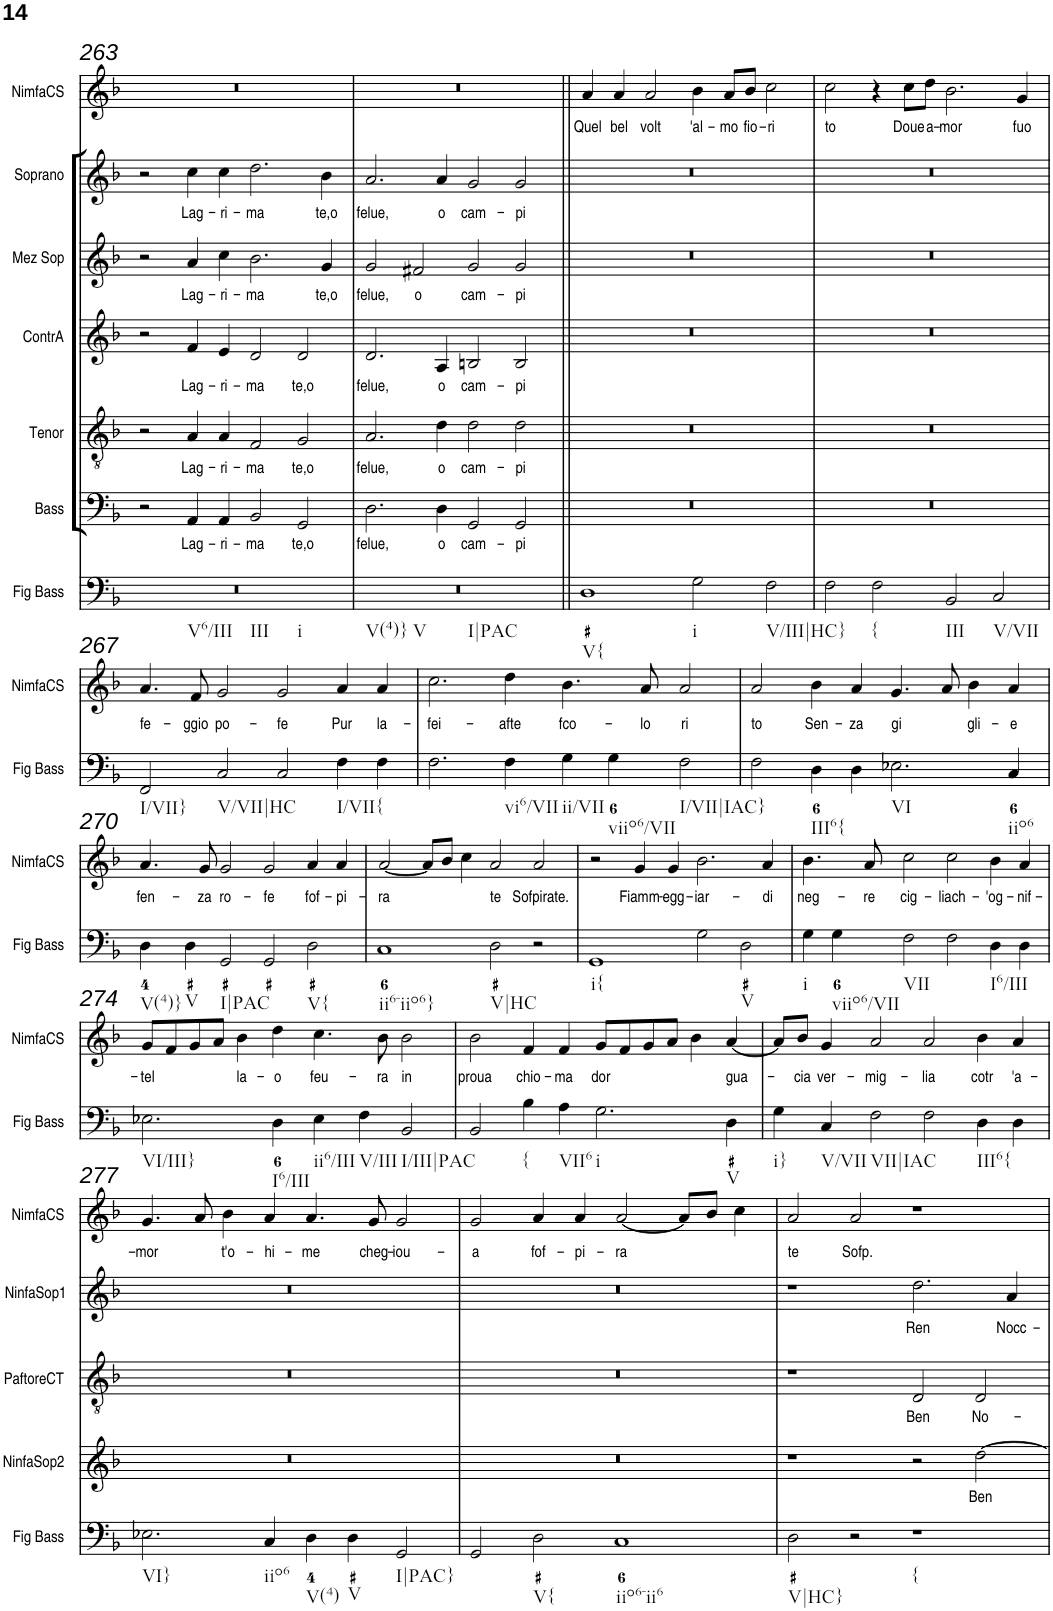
**kern	**kern	**text	**kern	**text	**kern	**text	**kern	**text	**kern	**text	**kern	**text	**kern	**text	**kern	**text	**kern	**text
*part10	*part9	*part9	*part8	*part8	*part7	*part7	*part6	*part6	*part5	*part5	*part4	*part4	*part3	*part3	*part2	*part2	*part1	*part1
*staff10	*staff9	*staff9	*staff8	*staff8	*staff7	*staff7	*staff6	*staff6	*staff5	*staff5	*staff4	*staff4	*staff3	*staff3	*staff2	*staff2	*staff1	*staff1
*I"Fig Bass	*I"NinfaSop2	*	*I"Paftore del Coro	*	*I"Bass	*	*I"Tenor	*	*I"ContrA	*	*I"Mez Sop	*	*I"Soprano	*	*I"NinfaSop1	*	*I"Nimfa del Coro	*
*I'Fig Bass	*I'NinfaSop2	*	*	*	*I'Bass	*	*I'Tenor	*	*I'ContrA	*	*I'Mez Sop	*	*I'Soprano	*	*I'NinfaSop1	*	*	*
!!LO:PB:g=z
*clefF4	*clefG2	*	*clefGv2	*	*clefF4	*	*clefGv2	*	*clefG2	*	*clefG2	*	*clefG2	*	*clefG2	*	*clefG2	*
*k[b-]	*k[b-]	*	*k[b-]	*	*k[b-]	*	*k[b-]	*	*k[b-]	*	*k[b-]	*	*k[b-]	*	*k[b-]	*	*k[b-]	*
*M4/2	*M4/2	*	*M4/2	*	*M4/2	*	*M4/2	*	*M4/2	*	*M4/2	*	*M4/2	*	*M4/2	*	*M4/2	*
=263	=263	=263	=263	=263	=263	=263	=263	=263	=263	=263	=263	=263	=263	=263	=263	=263	=263	=263
!LO:TX:b:t=V6/III	!	!	!	!	!	!	!	!	!	!	!	!	!	!	!	!	!	!
!LO:TX:b:t=III	!	!	!	!	!	!	!	!	!	!	!	!	!	!	!	!	!	!
!LO:TX:b:t=i	!	!	!	!	!	!	!	!	!	!	!	!	!	!	!	!	!	!
0r	0r	.	0r	.	2r	.	2r	.	2r	.	2r	.	2r	.	0r	.	0r	.
!	!	!	!	!	!	!LO:LY:b	!	!LO:LY:b	!	!LO:LY:b	!	!LO:LY:b	!	!LO:LY:b	!	!	!	!
.	.	.	.	.	4AA/	Lag-	4A/	Lag-	4f/	Lag-	4a/	Lag-	4cc\	Lag-	.	.	.	.
!	!	!	!	!	!	!LO:LY:b	!	!LO:LY:b	!	!LO:LY:b	!	!LO:LY:b	!	!LO:LY:b	!	!	!	!
.	.	.	.	.	4AA/	-ri-	4A/	-ri-	4e/	-ri-	4cc\	-ri-	4cc\	-ri-	.	.	.	.
!	!	!	!	!	!	!LO:LY:b	!	!LO:LY:b	!	!LO:LY:b	!	!LO:LY:b	!	!LO:LY:b	!	!	!	!
.	.	.	.	.	2BB-/	-ma	2F/	-ma	2d/	-ma	2.b-\	-ma	2.dd\	-ma	.	.	.	.
!	!	!	!	!	!	!LO:LY:b	!	!LO:LY:b	!	!LO:LY:b	!	!	!	!	!	!	!	!
.	.	.	.	.	2GG/	te,o	2G/	te,o	2d/	te,o	.	.	.	.	.	.	.	.
!	!	!	!	!	!	!	!	!	!	!	!	!LO:LY:b	!	!LO:LY:b	!	!	!	!
.	.	.	.	.	.	.	.	.	.	.	4g/	te,o	4b-\	te,o	.	.	.	.
=264	=264	=264	=264	=264	=264	=264	=264	=264	=264	=264	=264	=264	=264	=264	=264	=264	=264	=264
!LO:TX:b:t=V(4)}	!	!	!	!	!	!	!	!	!	!	!	!	!	!	!	!	!	!
!LO:TX:b:t=V	!	!	!	!	!	!	!	!	!	!	!	!	!	!	!	!	!	!
!LO:TX:b:t=I|PAC	!	!	!	!	!	!	!	!	!	!	!	!	!	!	!	!	!	!
!	!	!	!	!	!	!LO:LY:b	!	!LO:LY:b	!	!LO:LY:b	!	!LO:LY:b	!	!LO:LY:b	!	!	!	!
0r	0r	.	0r	.	2.D\	felue,	2.A/	felue,	2.d/	felue,	2g/	felue,	2.a/	felue,	0r	.	0r	.
!	!	!	!	!	!	!	!	!	!	!	!	!LO:LY:b	!	!	!	!	!	!
.	.	.	.	.	.	.	.	.	.	.	2f#X/	o	.	.	.	.	.	.
!	!	!	!	!	!	!LO:LY:b	!	!LO:LY:b	!	!LO:LY:b	!	!	!	!LO:LY:b	!	!	!	!
.	.	.	.	.	4D\	o	4d\	o	4A/	o	.	.	4a/	o	.	.	.	.
!	!	!	!	!	!	!LO:LY:b	!	!LO:LY:b	!	!LO:LY:b	!	!LO:LY:b	!	!LO:LY:b	!	!	!	!
.	.	.	.	.	2GG/	cam-	2d\	cam-	2Bn/	cam-	2g/	cam-	2g/	cam-	.	.	.	.
!	!	!	!	!	!	!LO:LY:b	!	!LO:LY:b	!	!LO:LY:b	!	!LO:LY:b	!	!LO:LY:b	!	!	!	!
.	.	.	.	.	2GG/	-pi	2d\	-pi	2B/	-pi	2g/	-pi	2g/	-pi	.	.	.	.
=265||	=265||	=265||	=265||	=265||	=265||	=265||	=265||	=265||	=265||	=265||	=265||	=265||	=265||	=265||	=265||	=265||	=265||	=265||
!LO:TX:b:t=V{	!	!	!	!	!	!	!	!	!	!	!	!	!	!	!	!	!	!
!	!	!	!	!	!	!	!	!	!	!	!	!	!	!	!	!	!	!LO:LY:b
1D	0r	.	0r	.	0r	.	0r	.	0r	.	0r	.	0r	.	0r	.	4a/	Quel
!	!	!	!	!	!	!	!	!	!	!	!	!	!	!	!	!	!	!LO:LY:b
.	.	.	.	.	.	.	.	.	.	.	.	.	.	.	.	.	4a/	bel
!	!	!	!	!	!	!	!	!	!	!	!	!	!	!	!	!	!	!LO:LY:b
.	.	.	.	.	.	.	.	.	.	.	.	.	.	.	.	.	2a/	volt
!LO:TX:b:t=i	!	!	!	!	!	!	!	!	!	!	!	!	!	!	!	!	!	!
!	!	!	!	!	!	!	!	!	!	!	!	!	!	!	!	!	!	!LO:LY:b
2G\	.	.	.	.	.	.	.	.	.	.	.	.	.	.	.	.	4b-\	'al-
!	!	!	!	!	!	!	!	!	!	!	!	!	!	!	!	!	!	!LO:LY:b
.	.	.	.	.	.	.	.	.	.	.	.	.	.	.	.	.	8a/L	-mo
!	!	!	!	!	!	!	!	!	!	!	!	!	!	!	!	!	!	!LO:LY:b
.	.	.	.	.	.	.	.	.	.	.	.	.	.	.	.	.	8b-/J	fio-
!LO:TX:b:t=V/III|HC}	!	!	!	!	!	!	!	!	!	!	!	!	!	!	!	!	!	!
!	!	!	!	!	!	!	!	!	!	!	!	!	!	!	!	!	!	!LO:LY:b
2F\	.	.	.	.	.	.	.	.	.	.	.	.	.	.	.	.	2cc\	-ri
=266	=266	=266	=266	=266	=266	=266	=266	=266	=266	=266	=266	=266	=266	=266	=266	=266	=266	=266
!	!	!	!	!	!	!	!	!	!	!	!	!	!	!	!	!	!	!LO:LY:b
2F\	0r	.	0r	.	0r	.	0r	.	0r	.	0r	.	0r	.	0r	.	2cc\	to
!LO:TX:b:t={	!	!	!	!	!	!	!	!	!	!	!	!	!	!	!	!	!	!
2F\	.	.	.	.	.	.	.	.	.	.	.	.	.	.	.	.	4r	.
!	!	!	!	!	!	!	!	!	!	!	!	!	!	!	!	!	!	!LO:LY:b
.	.	.	.	.	.	.	.	.	.	.	.	.	.	.	.	.	8cc\L	Doue
!	!	!	!	!	!	!	!	!	!	!	!	!	!	!	!	!	!	!LO:LY:b
.	.	.	.	.	.	.	.	.	.	.	.	.	.	.	.	.	8dd\J	a-
!LO:TX:b:t=III	!	!	!	!	!	!	!	!	!	!	!	!	!	!	!	!	!	!
!	!	!	!	!	!	!	!	!	!	!	!	!	!	!	!	!	!	!LO:LY:b
2BB-/	.	.	.	.	.	.	.	.	.	.	.	.	.	.	.	.	2.b-\	-mor
!LO:TX:b:t=V/VII	!	!	!	!	!	!	!	!	!	!	!	!	!	!	!	!	!	!
2C/	.	.	.	.	.	.	.	.	.	.	.	.	.	.	.	.	.	.
!	!	!	!	!	!	!	!	!	!	!	!	!	!	!	!	!	!	!LO:LY:b
.	.	.	.	.	.	.	.	.	.	.	.	.	.	.	.	.	4g/	fuo
!!LO:LB:g=z
=267	=267	=267	=267	=267	=267	=267	=267	=267	=267	=267	=267	=267	=267	=267	=267	=267	=267	=267
!LO:TX:b:t=I/VII}	!	!	!	!	!	!	!	!	!	!	!	!	!	!	!	!	!	!
!	!	!	!	!	!	!	!	!	!	!	!	!	!	!	!	!	!	!LO:LY:b
2FF/	0r	.	0r	.	0r	.	0r	.	0r	.	0r	.	0r	.	0r	.	4.a/	fe-
!	!	!	!	!	!	!	!	!	!	!	!	!	!	!	!	!	!	!LO:LY:b
.	.	.	.	.	.	.	.	.	.	.	.	.	.	.	.	.	8f/	-ggio
!LO:TX:b:t=V/VII|HC	!	!	!	!	!	!	!	!	!	!	!	!	!	!	!	!	!	!
!	!	!	!	!	!	!	!	!	!	!	!	!	!	!	!	!	!	!LO:LY:b
2C/	.	.	.	.	.	.	.	.	.	.	.	.	.	.	.	.	2g/	po-
!	!	!	!	!	!	!	!	!	!	!	!	!	!	!	!	!	!	!LO:LY:b
2C/	.	.	.	.	.	.	.	.	.	.	.	.	.	.	.	.	2g/	-fe
!LO:TX:b:t=I/VII{	!	!	!	!	!	!	!	!	!	!	!	!	!	!	!	!	!	!
!	!	!	!	!	!	!	!	!	!	!	!	!	!	!	!	!	!	!LO:LY:b
4F\	.	.	.	.	.	.	.	.	.	.	.	.	.	.	.	.	4a/	Pur
!	!	!	!	!	!	!	!	!	!	!	!	!	!	!	!	!	!	!LO:LY:b
4F\	.	.	.	.	.	.	.	.	.	.	.	.	.	.	.	.	4a/	la-
=268	=268	=268	=268	=268	=268	=268	=268	=268	=268	=268	=268	=268	=268	=268	=268	=268	=268	=268
!	!	!	!	!	!	!	!	!	!	!	!	!	!	!	!	!	!	!LO:LY:b
2.F\	0r	.	0r	.	0r	.	0r	.	0r	.	0r	.	0r	.	0r	.	2.cc\	-fei-
!LO:TX:b:t=vi6/VII	!	!	!	!	!	!	!	!	!	!	!	!	!	!	!	!	!	!
!	!	!	!	!	!	!	!	!	!	!	!	!	!	!	!	!	!	!LO:LY:b
4F\	.	.	.	.	.	.	.	.	.	.	.	.	.	.	.	.	4dd\	-afte
!LO:TX:b:t=ii/VII	!	!	!	!	!	!	!	!	!	!	!	!	!	!	!	!	!	!
!	!	!	!	!	!	!	!	!	!	!	!	!	!	!	!	!	!	!LO:LY:b
4G\	.	.	.	.	.	.	.	.	.	.	.	.	.	.	.	.	4.b-\	fco-
!LO:TX:b:t=viio6/VII	!	!	!	!	!	!	!	!	!	!	!	!	!	!	!	!	!	!
4G\	.	.	.	.	.	.	.	.	.	.	.	.	.	.	.	.	.	.
!	!	!	!	!	!	!	!	!	!	!	!	!	!	!	!	!	!	!LO:LY:b
.	.	.	.	.	.	.	.	.	.	.	.	.	.	.	.	.	8a/	-lo
!LO:TX:b:t=I/VII|IAC}	!	!	!	!	!	!	!	!	!	!	!	!	!	!	!	!	!	!
!	!	!	!	!	!	!	!	!	!	!	!	!	!	!	!	!	!	!LO:LY:b
2F\	.	.	.	.	.	.	.	.	.	.	.	.	.	.	.	.	2a/	ri
=269	=269	=269	=269	=269	=269	=269	=269	=269	=269	=269	=269	=269	=269	=269	=269	=269	=269	=269
!	!	!	!	!	!	!	!	!	!	!	!	!	!	!	!	!	!	!LO:LY:b
2F\	0r	.	0r	.	0r	.	0r	.	0r	.	0r	.	0r	.	0r	.	2a/	to
!LO:TX:b:t=III6{	!	!	!	!	!	!	!	!	!	!	!	!	!	!	!	!	!	!
!	!	!	!	!	!	!	!	!	!	!	!	!	!	!	!	!	!	!LO:LY:b
4D\	.	.	.	.	.	.	.	.	.	.	.	.	.	.	.	.	4b-\	Sen-
!	!	!	!	!	!	!	!	!	!	!	!	!	!	!	!	!	!	!LO:LY:b
4D\	.	.	.	.	.	.	.	.	.	.	.	.	.	.	.	.	4a/	-za
!LO:TX:b:t=VI	!	!	!	!	!	!	!	!	!	!	!	!	!	!	!	!	!	!
!	!	!	!	!	!	!	!	!	!	!	!	!	!	!	!	!	!	!LO:LY:b
2.E-X\	.	.	.	.	.	.	.	.	.	.	.	.	.	.	.	.	4.g/	gi
.	.	.	.	.	.	.	.	.	.	.	.	.	.	.	.	.	8a/	.
!	!	!	!	!	!	!	!	!	!	!	!	!	!	!	!	!	!	!LO:LY:b
.	.	.	.	.	.	.	.	.	.	.	.	.	.	.	.	.	4b-\	gli-
!LO:TX:b:t=iio6	!	!	!	!	!	!	!	!	!	!	!	!	!	!	!	!	!	!
!	!	!	!	!	!	!	!	!	!	!	!	!	!	!	!	!	!	!LO:LY:b
4C/	.	.	.	.	.	.	.	.	.	.	.	.	.	.	.	.	4a/	-e
!!LO:LB:g=z
=270	=270	=270	=270	=270	=270	=270	=270	=270	=270	=270	=270	=270	=270	=270	=270	=270	=270	=270
!LO:TX:b:t=V(4)}	!	!	!	!	!	!	!	!	!	!	!	!	!	!	!	!	!	!
!	!	!	!	!	!	!	!	!	!	!	!	!	!	!	!	!	!	!LO:LY:b
4D\	0r	.	0r	.	0r	.	0r	.	0r	.	0r	.	0r	.	0r	.	4.a/	fen-
!LO:TX:b:t=V	!	!	!	!	!	!	!	!	!	!	!	!	!	!	!	!	!	!
4D\	.	.	.	.	.	.	.	.	.	.	.	.	.	.	.	.	.	.
!	!	!	!	!	!	!	!	!	!	!	!	!	!	!	!	!	!	!LO:LY:b
.	.	.	.	.	.	.	.	.	.	.	.	.	.	.	.	.	8g/	-za
!LO:TX:b:t=I|PAC	!	!	!	!	!	!	!	!	!	!	!	!	!	!	!	!	!	!
!	!	!	!	!	!	!	!	!	!	!	!	!	!	!	!	!	!	!LO:LY:b
2GG/	.	.	.	.	.	.	.	.	.	.	.	.	.	.	.	.	2g/	ro-
!	!	!	!	!	!	!	!	!	!	!	!	!	!	!	!	!	!	!LO:LY:b
2GG/	.	.	.	.	.	.	.	.	.	.	.	.	.	.	.	.	2g/	-fe
!LO:TX:b:t=V{	!	!	!	!	!	!	!	!	!	!	!	!	!	!	!	!	!	!
!	!	!	!	!	!	!	!	!	!	!	!	!	!	!	!	!	!	!LO:LY:b
2D\	.	.	.	.	.	.	.	.	.	.	.	.	.	.	.	.	4a/	fof-
!	!	!	!	!	!	!	!	!	!	!	!	!	!	!	!	!	!	!LO:LY:b
.	.	.	.	.	.	.	.	.	.	.	.	.	.	.	.	.	4a/	-pi-
=271	=271	=271	=271	=271	=271	=271	=271	=271	=271	=271	=271	=271	=271	=271	=271	=271	=271	=271
!LO:TX:b:t=ii6-iio6}	!	!	!	!	!	!	!	!	!	!	!	!	!	!	!	!	!	!
!	!	!	!	!	!	!	!	!	!	!	!	!	!	!	!	!	!	!LO:LY:b
1C	0r	.	0r	.	0r	.	0r	.	0r	.	0r	.	0r	.	0r	.	[2a/	-ra
.	.	.	.	.	.	.	.	.	.	.	.	.	.	.	.	.	8a/L]	.
.	.	.	.	.	.	.	.	.	.	.	.	.	.	.	.	.	8b-/J	.
.	.	.	.	.	.	.	.	.	.	.	.	.	.	.	.	.	4cc\	.
!LO:TX:b:t=V|HC	!	!	!	!	!	!	!	!	!	!	!	!	!	!	!	!	!	!
!	!	!	!	!	!	!	!	!	!	!	!	!	!	!	!	!	!	!LO:LY:b
2D\	.	.	.	.	.	.	.	.	.	.	.	.	.	.	.	.	2a/	te
!	!	!	!	!	!	!	!	!	!	!	!	!	!	!	!	!	!	!LO:LY:b
2r	.	.	.	.	.	.	.	.	.	.	.	.	.	.	.	.	2a/	Sofpirate.
=272	=272	=272	=272	=272	=272	=272	=272	=272	=272	=272	=272	=272	=272	=272	=272	=272	=272	=272
!LO:TX:b:t=i{	!	!	!	!	!	!	!	!	!	!	!	!	!	!	!	!	!	!
1GG	0r	.	0r	.	0r	.	0r	.	0r	.	0r	.	0r	.	0r	.	2r	.
!	!	!	!	!	!	!	!	!	!	!	!	!	!	!	!	!	!	!LO:LY:b
.	.	.	.	.	.	.	.	.	.	.	.	.	.	.	.	.	4g/	Fiamm-
!	!	!	!	!	!	!	!	!	!	!	!	!	!	!	!	!	!	!LO:LY:b
.	.	.	.	.	.	.	.	.	.	.	.	.	.	.	.	.	4g/	-egg-
!	!	!	!	!	!	!	!	!	!	!	!	!	!	!	!	!	!	!LO:LY:b
2G\	.	.	.	.	.	.	.	.	.	.	.	.	.	.	.	.	2.b-\	-iar-
!LO:TX:b:t=V	!	!	!	!	!	!	!	!	!	!	!	!	!	!	!	!	!	!
2D\	.	.	.	.	.	.	.	.	.	.	.	.	.	.	.	.	.	.
!	!	!	!	!	!	!	!	!	!	!	!	!	!	!	!	!	!	!LO:LY:b
.	.	.	.	.	.	.	.	.	.	.	.	.	.	.	.	.	4a/	-di
=273	=273	=273	=273	=273	=273	=273	=273	=273	=273	=273	=273	=273	=273	=273	=273	=273	=273	=273
!LO:TX:b:t=i	!	!	!	!	!	!	!	!	!	!	!	!	!	!	!	!	!	!
!	!	!	!	!	!	!	!	!	!	!	!	!	!	!	!	!	!	!LO:LY:b
4G\	0r	.	0r	.	0r	.	0r	.	0r	.	0r	.	0r	.	0r	.	4.b-\	neg-
!LO:TX:b:t=viio6/VII	!	!	!	!	!	!	!	!	!	!	!	!	!	!	!	!	!	!
4G\	.	.	.	.	.	.	.	.	.	.	.	.	.	.	.	.	.	.
!	!	!	!	!	!	!	!	!	!	!	!	!	!	!	!	!	!	!LO:LY:b
.	.	.	.	.	.	.	.	.	.	.	.	.	.	.	.	.	8a/	-re
!LO:TX:b:t=VII	!	!	!	!	!	!	!	!	!	!	!	!	!	!	!	!	!	!
!	!	!	!	!	!	!	!	!	!	!	!	!	!	!	!	!	!	!LO:LY:b
2F\	.	.	.	.	.	.	.	.	.	.	.	.	.	.	.	.	2cc\	cig-
!	!	!	!	!	!	!	!	!	!	!	!	!	!	!	!	!	!	!LO:LY:b
2F\	.	.	.	.	.	.	.	.	.	.	.	.	.	.	.	.	2cc\	-liach-
!LO:TX:b:t=I6/III	!	!	!	!	!	!	!	!	!	!	!	!	!	!	!	!	!	!
!	!	!	!	!	!	!	!	!	!	!	!	!	!	!	!	!	!	!LO:LY:b
4D\	.	.	.	.	.	.	.	.	.	.	.	.	.	.	.	.	4b-\	-'og-
!	!	!	!	!	!	!	!	!	!	!	!	!	!	!	!	!	!	!LO:LY:b
4D\	.	.	.	.	.	.	.	.	.	.	.	.	.	.	.	.	4a/	-nif-
!!LO:LB:g=z
=274	=274	=274	=274	=274	=274	=274	=274	=274	=274	=274	=274	=274	=274	=274	=274	=274	=274	=274
!LO:TX:b:t=VI/III}	!	!	!	!	!	!	!	!	!	!	!	!	!	!	!	!	!	!
!	!	!	!	!	!	!	!	!	!	!	!	!	!	!	!	!	!	!LO:LY:b
2.E-X\	0r	.	0r	.	0r	.	0r	.	0r	.	0r	.	0r	.	0r	.	8g/L	-tel
.	.	.	.	.	.	.	.	.	.	.	.	.	.	.	.	.	8f/	.
.	.	.	.	.	.	.	.	.	.	.	.	.	.	.	.	.	8g/	.
.	.	.	.	.	.	.	.	.	.	.	.	.	.	.	.	.	8a/J	.
!	!	!	!	!	!	!	!	!	!	!	!	!	!	!	!	!	!	!LO:LY:b
.	.	.	.	.	.	.	.	.	.	.	.	.	.	.	.	.	4b-\	la-
!LO:TX:b:t=I6/III	!	!	!	!	!	!	!	!	!	!	!	!	!	!	!	!	!	!
!	!	!	!	!	!	!	!	!	!	!	!	!	!	!	!	!	!	!LO:LY:b
4D\	.	.	.	.	.	.	.	.	.	.	.	.	.	.	.	.	4dd\	-o
!LO:TX:b:t=ii6/III	!	!	!	!	!	!	!	!	!	!	!	!	!	!	!	!	!	!
!	!	!	!	!	!	!	!	!	!	!	!	!	!	!	!	!	!	!LO:LY:b
4E-\	.	.	.	.	.	.	.	.	.	.	.	.	.	.	.	.	4.cc\	feu-
!LO:TX:b:t=V/III	!	!	!	!	!	!	!	!	!	!	!	!	!	!	!	!	!	!
4F\	.	.	.	.	.	.	.	.	.	.	.	.	.	.	.	.	.	.
!	!	!	!	!	!	!	!	!	!	!	!	!	!	!	!	!	!	!LO:LY:b
.	.	.	.	.	.	.	.	.	.	.	.	.	.	.	.	.	8b-\	-ra
!LO:TX:b:t=I/III|PAC	!	!	!	!	!	!	!	!	!	!	!	!	!	!	!	!	!	!
!	!	!	!	!	!	!	!	!	!	!	!	!	!	!	!	!	!	!LO:LY:b
2BB-/	.	.	.	.	.	.	.	.	.	.	.	.	.	.	.	.	2b-\	in
=275	=275	=275	=275	=275	=275	=275	=275	=275	=275	=275	=275	=275	=275	=275	=275	=275	=275	=275
!	!	!	!	!	!	!	!	!	!	!	!	!	!	!	!	!	!	!LO:LY:b
2BB-/	0r	.	0r	.	0r	.	0r	.	0r	.	0r	.	0r	.	0r	.	2b-\	proua
!LO:TX:b:t={	!	!	!	!	!	!	!	!	!	!	!	!	!	!	!	!	!	!
!	!	!	!	!	!	!	!	!	!	!	!	!	!	!	!	!	!	!LO:LY:b
4B-\	.	.	.	.	.	.	.	.	.	.	.	.	.	.	.	.	4f/	chio-
!LO:TX:b:t=VII6	!	!	!	!	!	!	!	!	!	!	!	!	!	!	!	!	!	!
!	!	!	!	!	!	!	!	!	!	!	!	!	!	!	!	!	!	!LO:LY:b
4A\	.	.	.	.	.	.	.	.	.	.	.	.	.	.	.	.	4f/	-ma
!LO:TX:b:t=i	!	!	!	!	!	!	!	!	!	!	!	!	!	!	!	!	!	!
!	!	!	!	!	!	!	!	!	!	!	!	!	!	!	!	!	!	!LO:LY:b
2.G\	.	.	.	.	.	.	.	.	.	.	.	.	.	.	.	.	8g/L	dor
.	.	.	.	.	.	.	.	.	.	.	.	.	.	.	.	.	8f/	.
.	.	.	.	.	.	.	.	.	.	.	.	.	.	.	.	.	8g/	.
.	.	.	.	.	.	.	.	.	.	.	.	.	.	.	.	.	8a/J	.
.	.	.	.	.	.	.	.	.	.	.	.	.	.	.	.	.	4b-\	.
!LO:TX:b:t=V	!	!	!	!	!	!	!	!	!	!	!	!	!	!	!	!	!	!
!	!	!	!	!	!	!	!	!	!	!	!	!	!	!	!	!	!	!LO:LY:b
4D\	.	.	.	.	.	.	.	.	.	.	.	.	.	.	.	.	[4a/	gua-
=276	=276	=276	=276	=276	=276	=276	=276	=276	=276	=276	=276	=276	=276	=276	=276	=276	=276	=276
!LO:TX:b:t=i}	!	!	!	!	!	!	!	!	!	!	!	!	!	!	!	!	!	!
4G\	0r	.	0r	.	0r	.	0r	.	0r	.	0r	.	0r	.	0r	.	8a/L]	.
!	!	!	!	!	!	!	!	!	!	!	!	!	!	!	!	!	!	!LO:LY:b
.	.	.	.	.	.	.	.	.	.	.	.	.	.	.	.	.	8b-/J	-cia
!LO:TX:b:t=V/VII	!	!	!	!	!	!	!	!	!	!	!	!	!	!	!	!	!	!
!	!	!	!	!	!	!	!	!	!	!	!	!	!	!	!	!	!	!LO:LY:b
4C/	.	.	.	.	.	.	.	.	.	.	.	.	.	.	.	.	4g/	ver-
!LO:TX:b:t=VII|IAC	!	!	!	!	!	!	!	!	!	!	!	!	!	!	!	!	!	!
!	!	!	!	!	!	!	!	!	!	!	!	!	!	!	!	!	!	!LO:LY:b
2F\	.	.	.	.	.	.	.	.	.	.	.	.	.	.	.	.	2a/	-mig-
!	!	!	!	!	!	!	!	!	!	!	!	!	!	!	!	!	!	!LO:LY:b
2F\	.	.	.	.	.	.	.	.	.	.	.	.	.	.	.	.	2a/	-lia
!LO:TX:b:t=III6{	!	!	!	!	!	!	!	!	!	!	!	!	!	!	!	!	!	!
!	!	!	!	!	!	!	!	!	!	!	!	!	!	!	!	!	!	!LO:LY:b
4D\	.	.	.	.	.	.	.	.	.	.	.	.	.	.	.	.	4b-\	cotr
!	!	!	!	!	!	!	!	!	!	!	!	!	!	!	!	!	!	!LO:LY:b
4D\	.	.	.	.	.	.	.	.	.	.	.	.	.	.	.	.	4a/	'a-
!!LO:LB:g=z
=277	=277	=277	=277	=277	=277	=277	=277	=277	=277	=277	=277	=277	=277	=277	=277	=277	=277	=277
!LO:TX:b:t=VI}	!	!	!	!	!	!	!	!	!	!	!	!	!	!	!	!	!	!
!	!	!	!	!	!	!	!	!	!	!	!	!	!	!	!	!	!	!LO:LY:b
2.E-X\	0r	.	0r	.	0r	.	0r	.	0r	.	0r	.	0r	.	0r	.	4.g/	-mor
.	.	.	.	.	.	.	.	.	.	.	.	.	.	.	.	.	8a/	.
!	!	!	!	!	!	!	!	!	!	!	!	!	!	!	!	!	!	!LO:LY:b
.	.	.	.	.	.	.	.	.	.	.	.	.	.	.	.	.	4b-\	t'o-
!LO:TX:b:t=iio6	!	!	!	!	!	!	!	!	!	!	!	!	!	!	!	!	!	!
!	!	!	!	!	!	!	!	!	!	!	!	!	!	!	!	!	!	!LO:LY:b
4C/	.	.	.	.	.	.	.	.	.	.	.	.	.	.	.	.	4a/	-hi-
!LO:TX:b:t=V(4)	!	!	!	!	!	!	!	!	!	!	!	!	!	!	!	!	!	!
!	!	!	!	!	!	!	!	!	!	!	!	!	!	!	!	!	!	!LO:LY:b
4D\	.	.	.	.	.	.	.	.	.	.	.	.	.	.	.	.	4.a/	-me
!LO:TX:b:t=V	!	!	!	!	!	!	!	!	!	!	!	!	!	!	!	!	!	!
4D\	.	.	.	.	.	.	.	.	.	.	.	.	.	.	.	.	.	.
!	!	!	!	!	!	!	!	!	!	!	!	!	!	!	!	!	!	!LO:LY:b
.	.	.	.	.	.	.	.	.	.	.	.	.	.	.	.	.	8g/	cheg-
!LO:TX:b:t=I|PAC}	!	!	!	!	!	!	!	!	!	!	!	!	!	!	!	!	!	!
!	!	!	!	!	!	!	!	!	!	!	!	!	!	!	!	!	!	!LO:LY:b
2GG/	.	.	.	.	.	.	.	.	.	.	.	.	.	.	.	.	2g/	-iou-
=278	=278	=278	=278	=278	=278	=278	=278	=278	=278	=278	=278	=278	=278	=278	=278	=278	=278	=278
!	!	!	!	!	!	!	!	!	!	!	!	!	!	!	!	!	!	!LO:LY:b
2GG/	0r	.	0r	.	0r	.	0r	.	0r	.	0r	.	0r	.	0r	.	2g/	-a
!LO:TX:b:t=V{	!	!	!	!	!	!	!	!	!	!	!	!	!	!	!	!	!	!
!	!	!	!	!	!	!	!	!	!	!	!	!	!	!	!	!	!	!LO:LY:b
2D\	.	.	.	.	.	.	.	.	.	.	.	.	.	.	.	.	4a/	fof-
!	!	!	!	!	!	!	!	!	!	!	!	!	!	!	!	!	!	!LO:LY:b
.	.	.	.	.	.	.	.	.	.	.	.	.	.	.	.	.	4a/	-pi-
!LO:TX:b:t=iio6-ii6	!	!	!	!	!	!	!	!	!	!	!	!	!	!	!	!	!	!
!	!	!	!	!	!	!	!	!	!	!	!	!	!	!	!	!	!	!LO:LY:b
1C	.	.	.	.	.	.	.	.	.	.	.	.	.	.	.	.	[2a/	-ra
.	.	.	.	.	.	.	.	.	.	.	.	.	.	.	.	.	8a/L]	.
.	.	.	.	.	.	.	.	.	.	.	.	.	.	.	.	.	8b-/J	.
.	.	.	.	.	.	.	.	.	.	.	.	.	.	.	.	.	4cc\	.
=279	=279	=279	=279	=279	=279	=279	=279	=279	=279	=279	=279	=279	=279	=279	=279	=279	=279	=279
!LO:TX:b:t=V|HC}	!	!	!	!	!	!	!	!	!	!	!	!	!	!	!	!	!	!
!	!	!	!	!	!	!	!	!	!	!	!	!	!	!	!	!	!	!LO:LY:b
2D\	1r	.	1r	.	0r	.	0r	.	0r	.	0r	.	0r	.	1r	.	2a/	te
!	!	!	!	!	!	!	!	!	!	!	!	!	!	!	!	!	!	!LO:LY:b
2r	.	.	.	.	.	.	.	.	.	.	.	.	.	.	.	.	2a/	Sofp.
!LO:TX:b:t={	!	!	!	!	!	!	!	!	!	!	!	!	!	!	!	!	!	!
!	!	!	!	!LO:LY:b	!	!	!	!	!	!	!	!	!	!	!	!LO:LY:b	!	!
1r	2r	.	2D/	Ben	.	.	.	.	.	.	.	.	.	.	2.dd\	Ren	1r	.
!	!	!LO:LY:b	!	!LO:LY:b	!	!	!	!	!	!	!	!	!	!	!	!	!	!
.	[2dd\	Ben	2D/	No-	.	.	.	.	.	.	.	.	.	.	.	.	.	.
!	!	!	!	!	!	!	!	!	!	!	!	!	!	!	!	!LO:LY:b	!	!
.	.	.	.	.	.	.	.	.	.	.	.	.	.	.	4a/	Nocc-	.	.
=	=	=	=	=	=	=	=	=	=	=	=	=	=	=	=	=	=	=
*-	*-	*-	*-	*-	*-	*-	*-	*-	*-	*-	*-	*-	*-	*-	*-	*-	*-	*-
